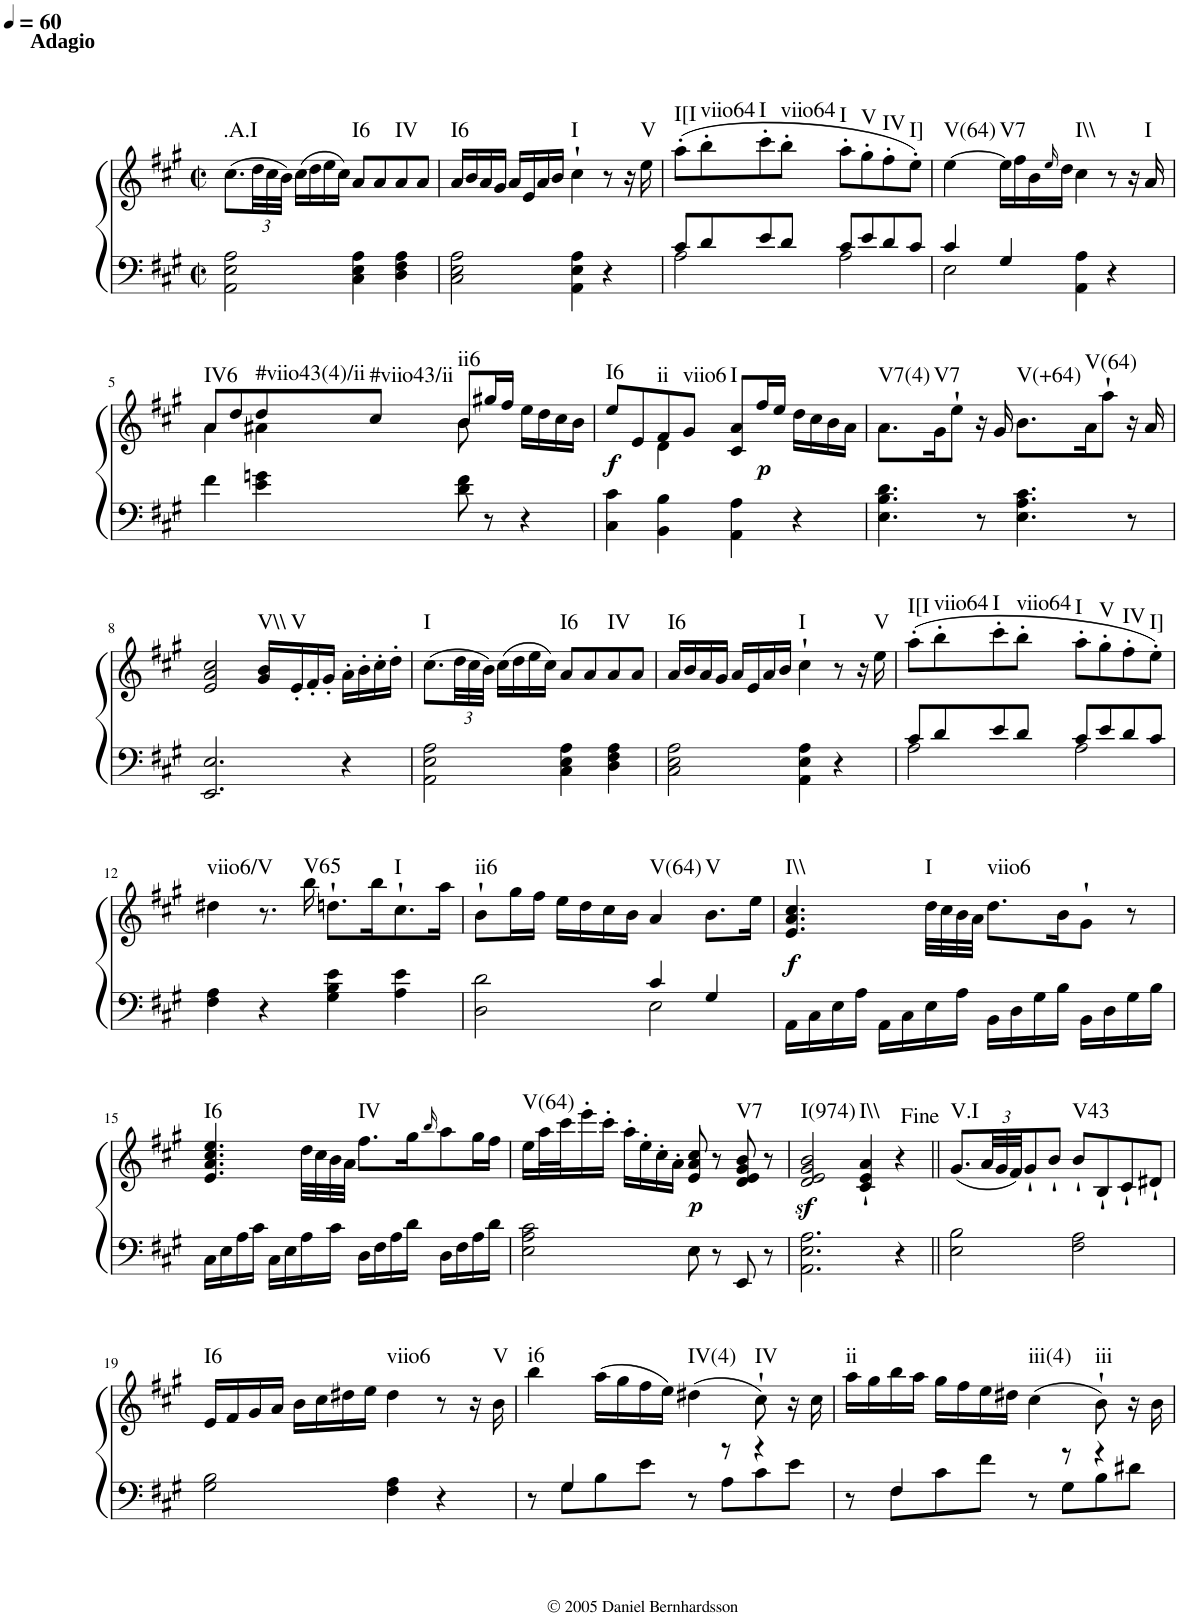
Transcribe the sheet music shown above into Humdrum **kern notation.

**kern	**kern	**dynam	**harte
*part1	*part1	*part1	*part1
*staff2	*staff1	*staff1/2	*
*I"Piano	*	*	*
*I'Pno.	*	*	*
*clefF4	*clefG2	*	*
*k[f#c#g#]	*k[f#c#g#]	*	*
*A:	*A:	*	*
*M2/2	*M2/2	*	*
*met(c|)	*met(c|)	*	*
*MM60	*MM60	*	*
=1	=1	=1	=1
!	!LO:TX:a:B:t=Adagio	!	!LO:H:kt=.A.I
2AA\ 2E\ 2A\	(8.cc#\L	.	N
*	*Xbrackettup	*	*
.	48dd\LL	.	.
.	48cc#\	.	.
.	48b\JJJ)	.	.
.	(16cc#\LL	.	.
.	16dd\	.	.
.	16ee\	.	.
.	16cc#\JJ)	.	.
!	!	!	!LO:H:kt=I6
4C#\ 4E\ 4A\	8a/L	.	N
.	8a/	.	.
!	!	!	!LO:H:kt=IV
4D\ 4F#\ 4A\	8a/	.	N
.	8a/J	.	.
=2	=2	=2	=2
!	!	!	!LO:H:kt=I6
2C#\ 2E\ 2A\	16a/LL	.	N
.	16b/	.	.
.	16a/	.	.
.	16g#/JJ	.	.
.	16a/LL	.	.
.	16e/	.	.
.	16a/	.	.
.	16b/JJ	.	.
!	!	!	!LO:H:kt=I
4AA\ 4E\ 4A\	4cc#`\	.	N
4r	8r	.	.
.	16r	.	.
!	!	!	!LO:H:kt=V
.	16ee\	.	N
=3	=3	=3	=3
*^	*	*	*
!	!	!	!	!LO:H:kt=I[I
8c#/L	2A\	(8aa'\L	.	N
!	!	!	!	!LO:H:kt=viio64
8d/	.	8bb'\	.	N
!	!	!	!	!LO:H:kt=I
8e/	.	8ccc#'\	.	N
!	!	!	!	!LO:H:kt=viio64
8d/J	.	8bb'\J	.	N
!	!	!	!	!LO:H:kt=I
8c#/L	2A\	8aa'\L	.	N
!	!	!	!	!LO:H:kt=V
8e/	.	8gg#'\	.	N
!	!	!	!	!LO:H:kt=IV
8d/	.	8ff#'\	.	N
!	!	!	!	!LO:H:kt=I]
8c#/J	.	8ee'\J)	.	N
=4	=4	=4	=4	=4
!	!	!	!	!LO:H:kt=V(64)
4c#/	2E\	[4ee\	.	N
!	!	!	!	!LO:H:kt=V7
4G#/	.	16ee\LL]	.	N
.	.	16ff#\	.	.
.	.	16b\	.	.
.	.	16qee/	.	.
.	.	16dd\JJ	.	.
!	!	!	!	!LO:H:kt=I\\
4AA\ 4A\	2ryy	4cc#\	.	N
4r	.	8r	.	.
.	.	16r	.	.
!	!	!	!	!LO:H:kt=I
.	.	16a/	.	N
*v	*v	*	*	*
!!LO:LB:g=z
=5	=5	=5	=5
*	*^	*	*
!	!	!	!	!LO:H:kt=IV6
4f#\	8a/L	4a\	.	N
.	8dd/	.	.	.
!	!	!	!	!LO:H:kt=#viio43(4)/ii
4e\ 4gn\	8dd/	4a#X\	.	N
!	!	!	!	!LO:H:kt=#viio43/ii
.	8cc#/J	.	.	N
!	!	!	!	!LO:H:kt=ii6
8d\ 8f#\	8b/L	8b\	.	N
8r	16gg#X/L	8ryy	.	.
.	16ff#/JJ	.	.	.
4r	16ee\LL	4ryy	.	.
.	16dd\	.	.	.
.	16cc#\	.	.	.
.	16b\JJ	.	.	.
=6	=6	=6	=6	=6
!	!	!	!LO:DY:b	!LO:H:kt=I6
4C#\ 4c#\	8ee/L	4ryy	f	N
.	8e/	.	.	.
!	!	!	!	!LO:H:kt=ii
4BB\ 4B\	8f#/	4d\	.	N
!	!	!	!	!LO:H:kt=viio6
.	8g#/J	.	.	N
!	!	!	!	!LO:H:kt=I
4AA\ 4A\	8c#/ 8a/L	2ryy	.	N
!	!	!	!LO:DY:b	!
.	16ff#/L	.	p	.
.	16ee/JJ	.	.	.
4r	16dd\LL	.	.	.
.	16cc#\	.	.	.
.	16b\	.	.	.
.	16a\JJ	.	.	.
*	*v	*v	*	*
=7	=7	=7	=7
!	!	!	!LO:H:kt=V7(4)
4.E\ 4.B\ 4.d\	8.a\L	.	N
!	!	!	!LO:H:kt=V7
.	16g#\K	.	N
.	8ee`\J	.	.
8r	16r	.	.
.	16g#/	.	.
!	!	!	!LO:H:kt=V(+64)
4.E\ 4.A\ 4.c#\	8.b\L	.	N
!	!	!	!LO:H:kt=V(64)
.	16a\K	.	N
.	8aa`\J	.	.
8r	16r	.	.
.	16a/	.	.
!!LO:LB:g=z
=8	=8	=8	=8
2.EE/ 2.E/	2e/ 2a/ 2cc#/	.	.
!	!	!	!LO:H:kt=V\\
.	16g#/ 16b/LL	.	N
!	!	!	!LO:H:kt=V
.	16e'/	.	N
.	16f#'/	.	.
.	16g#'/JJ	.	.
4r	16a'\LL	.	.
.	16b'\	.	.
.	16cc#'\	.	.
.	16dd'\JJ	.	.
=9	=9	=9	=9
!	!	!	!LO:H:kt=I
2AA\ 2E\ 2A\	(8.cc#\L	.	N
.	48dd\LL	.	.
.	48cc#\	.	.
.	48b\JJJ)	.	.
.	(16cc#\LL	.	.
.	16dd\	.	.
.	16ee\	.	.
.	16cc#\JJ)	.	.
!	!	!	!LO:H:kt=I6
4C#\ 4E\ 4A\	8a/L	.	N
.	8a/	.	.
!	!	!	!LO:H:kt=IV
4D\ 4F#\ 4A\	8a/	.	N
.	8a/J	.	.
=10	=10	=10	=10
!	!	!	!LO:H:kt=I6
2C#\ 2E\ 2A\	16a/LL	.	N
.	16b/	.	.
.	16a/	.	.
.	16g#/JJ	.	.
.	16a/LL	.	.
.	16e/	.	.
.	16a/	.	.
.	16b/JJ	.	.
!	!	!	!LO:H:kt=I
4AA\ 4E\ 4A\	4cc#`\	.	N
4r	8r	.	.
.	16r	.	.
!	!	!	!LO:H:kt=V
.	16ee\	.	N
=11	=11	=11	=11
*^	*	*	*
!	!	!	!	!LO:H:kt=I[I
8c#/L	2A\	(8aa'\L	.	N
!	!	!	!	!LO:H:kt=viio64
8d/	.	8bb'\	.	N
!	!	!	!	!LO:H:kt=I
8e/	.	8ccc#'\	.	N
!	!	!	!	!LO:H:kt=viio64
8d/J	.	8bb'\J	.	N
!	!	!	!	!LO:H:kt=I
8c#/L	2A\	8aa'\L	.	N
!	!	!	!	!LO:H:kt=V
8e/	.	8gg#'\	.	N
!	!	!	!	!LO:H:kt=IV
8d/	.	8ff#'\	.	N
!	!	!	!	!LO:H:kt=I]
8c#/J	.	8ee'\J)	.	N
*v	*v	*	*	*
!!LO:LB:g=z
=12	=12	=12	=12
!	!	!	!LO:H:kt=viio6/V
4F#\ 4A\	4dd#X\	.	N
4r	8.r	.	.
!	!	!	!LO:H:kt=V65
.	16bb\	.	N
4G#\ 4B\ 4e\	8.ddn`\L	.	.
.	16bb\K	.	.
!	!	!	!LO:H:kt=I
4A\ 4e\	8.cc#`\	.	N
.	16aa\Jk	.	.
=13	=13	=13	=13
*^	*	*	*
!	!	!	!	!LO:H:kt=ii6
2D\ 2d\	2ryy	8b`\L	.	N
.	.	16gg#\L	.	.
.	.	16ff#\JJ	.	.
.	.	16ee\LL	.	.
.	.	16dd\	.	.
.	.	16cc#\	.	.
.	.	16b\JJ	.	.
!	!	!	!	!LO:H:kt=V(64)
4c#/	2E\	4a/	.	N
!	!	!	!	!LO:H:kt=V
4G#/	.	8.b\L	.	N
.	.	16ee\Jk	.	.
*v	*v	*	*	*
=14	=14	=14	=14
!	!	!LO:DY:b	!LO:H:kt=I\\
16AA\LL	4.e/ 4.a/ 4.cc#/	f	N
16C#\	.	.	.
16E\	.	.	.
16A\JJ	.	.	.
16AA\LL	.	.	.
16C#\	.	.	.
!	!	!	!LO:H:kt=I
16E\	32dd\LLL	.	N
.	32cc#\	.	.
16A\JJ	32b\	.	.
.	32a\JJJ	.	.
!	!	!	!LO:H:kt=viio6
16BB\LL	8.dd\L	.	N
16D\	.	.	.
16G#\	.	.	.
16B\JJ	16b\K	.	.
16BB\LL	8g#`\J	.	.
16D\	.	.	.
16G#\	8r	.	.
16B\JJ	.	.	.
!!LO:LB:g=z
=15	=15	=15	=15
!	!	!	!LO:H:kt=I6
16C#\LL	4.e/ 4.a/ 4.cc#/ 4.ee/	.	N
16E\	.	.	.
16A\	.	.	.
16c#\JJ	.	.	.
16C#\LL	.	.	.
16E\	.	.	.
16A\	32dd\LLL	.	.
.	32cc#\	.	.
16c#\JJ	32b\	.	.
.	32a\JJJ	.	.
!	!	!	!LO:H:kt=IV
16D\LL	8.ff#\L	.	N
16F#\	.	.	.
16A\	.	.	.
16d\JJ	16gg#\K	.	.
.	16qbb/	.	.
16D\LL	8aa\	.	.
16F#\	.	.	.
16A\	16gg#\L	.	.
16d\JJ	16ff#\JJ	.	.
=16	=16	=16	=16
!	!	!	!LO:H:kt=V(64)
2E\ 2A\ 2c#\	16ee\LL	.	N
.	32aa\L	.	.
.	32ccc#\J	.	.
.	16eee'\	.	.
.	16ccc#'\JJ	.	.
.	16aa'\LL	.	.
.	16ee'\	.	.
.	16cc#'\	.	.
.	16a'\JJ	.	.
!	!	!LO:DY:b	!
8E\	8e/ 8a/ 8cc#/	p	.
8r	8r	.	.
!	!	!	!LO:H:kt=V7
8EE/	8d/ 8e/ 8g#/ 8b/	.	N
8r	8r	.	.
=17	=17	=17	=17
!	!	!LO:DY:b	!LO:H:kt=I(974)
2.AA\ 2.E\ 2.A\	2d/ 2e/ 2g#/ 2b/	sf	N
!	!	!	!LO:H:kt=I\\
.	4c#/` 4e/` 4a/`	.	N
4r	4r	.	.
=18||	=18||	=18||	=18||
!	!	!	!LO:H:kt=V.I
2E\ 2B\	(8.g#/L	.	N
.	48a/LL	.	.
.	48g#/	.	.
.	48f#/JJ)	.	.
.	8g#`/	.	.
.	8b`/J	.	.
!	!	!	!LO:H:kt=V43
2F#\ 2A\	8b`/L	.	N
.	8B`/	.	.
.	8c#`/	.	.
.	8d#X`/J	.	.
!!LO:LB:g=z
=19	=19	=19	=19
!	!	!	!LO:H:kt=I6
2G#\ 2B\	16e/LL	.	N
.	16f#/	.	.
.	16g#/	.	.
.	16a/JJ	.	.
.	16b\LL	.	.
.	16cc#\	.	.
.	16dd#X\	.	.
.	16ee\JJ	.	.
!	!	!	!LO:H:kt=viio6
4F#\ 4A\	4dd#\	.	N
4r	8r	.	.
.	16r	.	.
!	!	!	!LO:H:kt=V
.	16b\	.	N
=20	=20	=20	=20
*^	*	*	*
!	!	!	!	!LO:H:kt=i6
8r	8ryy	4bb\	.	N
4G#/	8G#\L	.	.	.
.	8B\	(16aa\LL	.	.
.	.	16gg#\	.	.
4ryy	8e\J	16ff#\	.	.
.	.	16ee\JJ)	.	.
!	!	!	!	!LO:H:kt=IV(4)
.	8ryy	(4dd#X\	.	N
8r	8A\L	.	.	.
!	!	!	!	!LO:H:kt=IV
8r	8c#\	8cc#`\)	.	N
4r	8e\J	16r	.	.
.	.	16cc#\	.	.
.	4ryy	4ryy	.	.
8ryy	.	.	.	.
=21	=21	=21	=21	=21
!	!	!	!	!LO:H:kt=ii
8r	8ryy	16aa\LL	.	N
.	.	16gg#\	.	.
4F#/	8F#\L	16bb\	.	.
.	.	16aa\JJ	.	.
.	8c#\	16gg#\LL	.	.
.	.	16ff#\	.	.
4ryy	8f#\J	16ee\	.	.
.	.	16dd#X\JJ	.	.
!	!	!	!	!LO:H:kt=iii(4)
.	8ryy	(4cc#\	.	N
8r	8G#\L	.	.	.
!	!	!	!	!LO:H:kt=iii
8r	8B\	8b`\)	.	N
4r	8d#X\J	16r	.	.
.	.	16b\	.	.
.	4ryy	4ryy	.	.
8ryy	.	.	.	.
*v	*v	*	*	*
=	=	=	=
*-	*-	*-	*-
